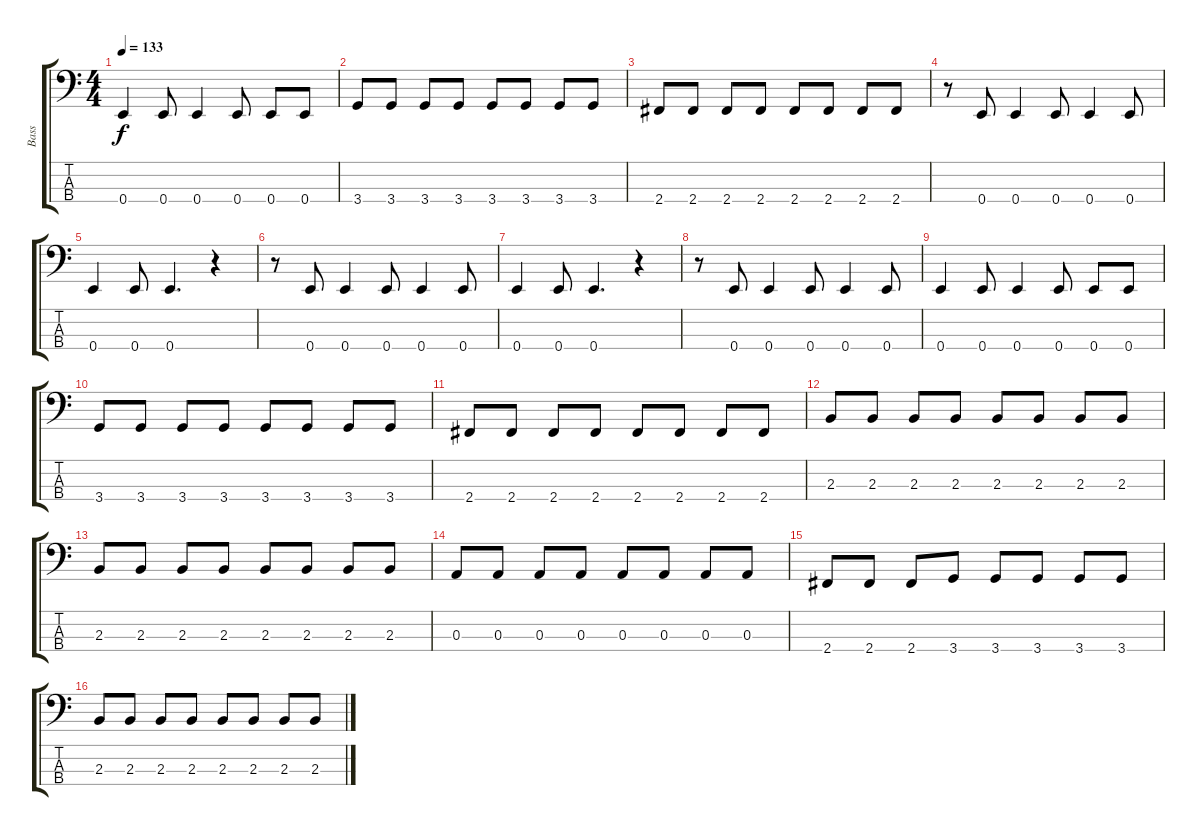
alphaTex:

\track ("Bass" "Bass") {instrument electricbassfinger}
\staff {score tabs}
\tuning (G2 D2 A1 E1) {hide}
\ts (4 4)
\tempo 133
\clef f4
\ks c
0.4.4{dy f} 0.4.8 0.4.4 0.4.8 0.4.8 0.4.8 |
3.4.8 3.4.8 3.4.8 3.4.8 3.4.8 3.4.8 3.4.8 3.4.8 |
2.4.8 2.4.8 2.4.8 2.4.8 2.4.8 2.4.8 2.4.8 2.4.8 |
r.8 0.4.8 0.4.4 0.4.8 0.4.4 0.4.8 |
0.4.4 0.4.8 0.4.4{d} r.4 |
r.8 0.4.8 0.4.4 0.4.8 0.4.4 0.4.8 |
0.4.4 0.4.8 0.4.4{d} r.4 |
r.8 0.4.8 0.4.4 0.4.8 0.4.4 0.4.8 |
0.4.4 0.4.8 0.4.4 0.4.8 0.4.8 0.4.8 |
3.4.8 3.4.8 3.4.8 3.4.8 3.4.8 3.4.8 3.4.8 3.4.8 |
2.4.8 2.4.8 2.4.8 2.4.8 2.4.8 2.4.8 2.4.8 2.4.8 |
2.3.8 2.3.8 2.3.8 2.3.8 2.3.8 2.3.8 2.3.8 2.3.8 |
2.3.8 2.3.8 2.3.8 2.3.8 2.3.8 2.3.8 2.3.8 2.3.8 |
0.3.8 0.3.8 0.3.8 0.3.8 0.3.8 0.3.8 0.3.8 0.3.8 |
2.4.8 2.4.8 2.4.8 3.4.8 3.4.8 3.4.8 3.4.8 3.4.8 |
2.3.8 2.3.8 2.3.8 2.3.8 2.3.8 2.3.8 2.3.8 2.3.8
